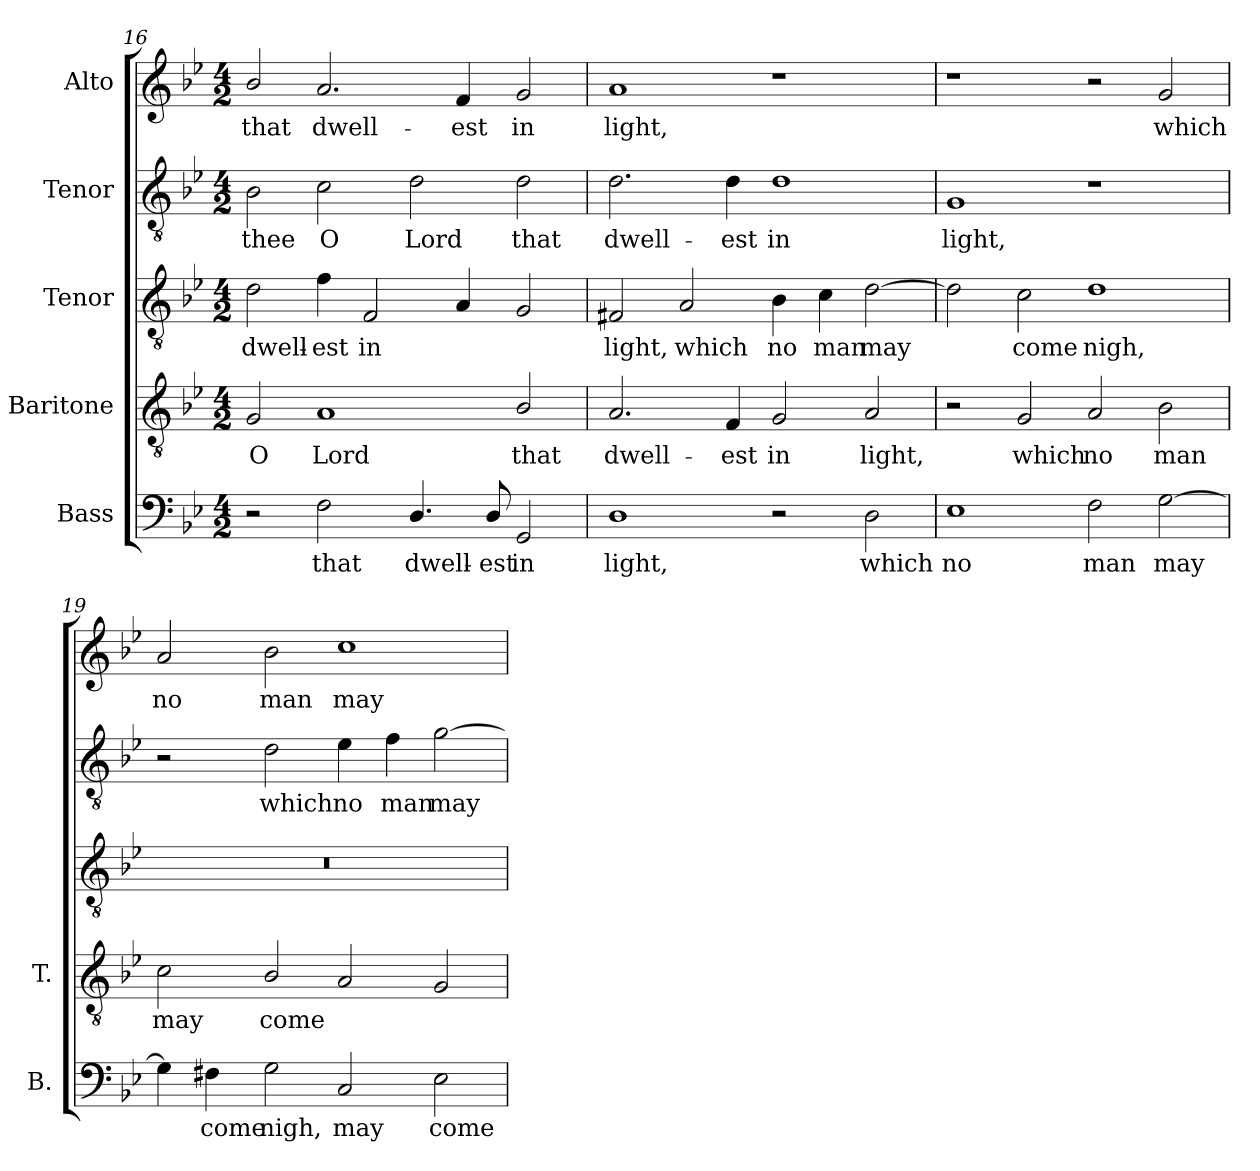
**kern	**text	**kern	**text	**kern	**text	**kern	**text	**kern	**text
*part5	*part5	*part4	*part4	*part3	*part3	*part2	*part2	*part1	*part1
*staff5	*staff5	*staff4	*staff4	*staff3	*staff3	*staff2	*staff2	*staff1	*staff1
*I"Bass	*	*I"Baritone	*	*I"Tenor	*	*I"Tenor	*	*I"Alto	*
*I'B.	*	*I'T.	*	*	*	*	*	*	*
*clefF4	*	*clefGv2	*	*clefGv2	*	*clefGv2	*	*clefG2	*
*	*	*ITrd7c12	*	*ITrd7c12	*	*ITrd7c12	*	*	*
*k[b-e-]	*	*k[b-e-]	*	*k[b-e-]	*	*k[b-e-]	*	*k[b-e-]	*
*B-:	*	*B-:	*	*B-:	*	*B-:	*	*B-:	*
*M4/2	*	*M4/2	*	*M4/2	*	*M4/2	*	*M4/2	*
=16	=16	=16	=16	=16	=16	=16	=16	=16	=16
!	!	!	!LO:LY:b:color=#000000	!	!	!	!	!	!
!	!	!	!	!	!LO:LY:b:color=#000000	!	!	!	!
!	!	!	!	!	!	!	!LO:LY:b:color=#000000	!	!
!	!	!	!	!	!	!	!	!	!LO:LY:b:color=#000000
2r	.	2GGi/	O	2Di\	dwell-	2BB-i\	thee	2b-i/	that
!	!LO:LY:b:color=#000000	!	!	!	!	!	!	!	!
!	!	!	!LO:LY:b:color=#000000	!	!	!	!	!	!
!	!	!	!	!	!LO:LY:b:color=#000000	!	!	!	!
!	!	!	!	!	!	!	!LO:LY:b:color=#000000	!	!
!	!	!	!	!	!	!	!	!	!LO:LY:b:color=#000000
2Fi\	that	1AAi	Lord	4Fi\	-est	2Ci\	O	2.ai/	dwell-
!	!	!	!	!	!LO:LY:b:color=#000000	!	!	!	!
.	.	.	.	2FFi/	in	.	.	.	.
!	!LO:LY:b:color=#000000	!	!	!	!	!	!	!	!
!	!	!	!	!	!	!	!LO:LY:b:color=#000000	!	!
4.Di/	dwell-	.	.	.	.	2Di\	Lord	.	.
!	!	!	!	!	!	!	!	!	!LO:LY:b:color=#000000
.	.	.	.	4AAi/	.	.	.	4fi/	-est
!	!LO:LY:b:color=#000000	!	!	!	!	!	!	!	!
8Di/	-est	.	.	.	.	.	.	.	.
!	!LO:LY:b:color=#000000	!	!	!	!	!	!	!	!
!	!	!	!LO:LY:b:color=#000000	!	!	!	!	!	!
!	!	!	!	!	!	!	!LO:LY:b:color=#000000	!	!
!	!	!	!	!	!	!	!	!	!LO:LY:b:color=#000000
2GGi/	in	2BB-i/	that	2GGi/	.	2Di\	that	2gi/	in
=17	=17	=17	=17	=17	=17	=17	=17	=17	=17
!	!LO:LY:b:color=#000000	!	!	!	!	!	!	!	!
!	!	!	!LO:LY:b:color=#000000	!	!	!	!	!	!
!	!	!	!	!	!LO:LY:b:color=#000000	!	!	!	!
!	!	!	!	!	!	!	!LO:LY:b:color=#000000	!	!
!	!	!	!	!	!	!	!	!	!LO:LY:b:color=#000000
1Di	light,	2.AAi/	dwell-	2FF#Xi/	light,	2.Di\	dwell-	1ai	light,
!	!	!	!	!	!LO:LY:b:color=#000000	!	!	!	!
.	.	.	.	2AAi/	which	.	.	.	.
!	!	!	!LO:LY:b:color=#000000	!	!	!	!	!	!
!	!	!	!	!	!	!	!LO:LY:b:color=#000000	!	!
.	.	4FFi/	-est	.	.	4Di\	-est	.	.
!	!	!	!LO:LY:b:color=#000000	!	!	!	!	!	!
!	!	!	!	!	!LO:LY:b:color=#000000	!	!	!	!
!	!	!	!	!	!	!	!LO:LY:b:color=#000000	!	!
2r	.	2GGi/	in	4BB-i\	no	1Di	in	1r	.
!	!	!	!	!	!LO:LY:b:color=#000000	!	!	!	!
.	.	.	.	4Ci\	man	.	.	.	.
!	!LO:LY:b:color=#000000	!	!	!	!	!	!	!	!
!	!	!	!LO:LY:b:color=#000000	!	!	!	!	!	!
!	!	!	!	!	!LO:LY:b:color=#000000	!	!	!	!
2Di\	which	2AAi/	light,	[2Di\	may	.	.	.	.
=18	=18	=18	=18	=18	=18	=18	=18	=18	=18
!	!LO:LY:b:color=#000000	!	!	!	!	!	!	!	!
!	!	!	!	!	!	!	!LO:LY:b:color=#000000	!	!
1E-i	no	2r	.	2Di\]	.	1GGi	light,	1r	.
!	!	!	!LO:LY:b:color=#000000	!	!	!	!	!	!
!	!	!	!	!	!LO:LY:b:color=#000000	!	!	!	!
.	.	2GGi/	which	2Ci\	come	.	.	.	.
!	!LO:LY:b:color=#000000	!	!	!	!	!	!	!	!
!	!	!	!LO:LY:b:color=#000000	!	!	!	!	!	!
!	!	!	!	!	!LO:LY:b:color=#000000	!	!	!	!
2Fi\	man	2AAi/	no	1Di	nigh,	1r	.	2r	.
!	!LO:LY:b:color=#000000	!	!	!	!	!	!	!	!
!	!	!	!LO:LY:b:color=#000000	!	!	!	!	!	!
!	!	!	!	!	!	!	!	!	!LO:LY:b:color=#000000
[2Gi\	may	2BB-i\	man	.	.	.	.	2gi/	which
!!LO:LB:g=z
=19	=19	=19	=19	=19	=19	=19	=19	=19	=19
!	!	!	!LO:LY:b:color=#000000	!LO:N:vis=1	!	!	!	!	!
!	!	!	!	!	!	!	!	!	!LO:LY:b:color=#000000
4Gi\]	.	2Ci\	may	0r	.	2r	.	2ai/	no
!	!LO:LY:b:color=#000000	!	!	!	!	!	!	!	!
4F#Xi\	come	.	.	.	.	.	.	.	.
!	!LO:LY:b:color=#000000	!	!	!	!	!	!	!	!
!	!	!	!LO:LY:b:color=#000000	!	!	!	!	!	!
!	!	!	!	!	!	!	!LO:LY:b:color=#000000	!	!
!	!	!	!	!	!	!	!	!	!LO:LY:b:color=#000000
2Gi\	nigh,	2BB-i/	come	.	.	2Di\	which	2b-i\	man
!	!LO:LY:b:color=#000000	!	!	!	!	!	!	!	!
!	!	!	!	!	!	!	!LO:LY:b:color=#000000	!	!
!	!	!	!	!	!	!	!	!	!LO:LY:b:color=#000000
2Ci/	may	2AAi/	.	.	.	4E-i\	no	1cci	may
!	!	!	!	!	!	!	!LO:LY:b:color=#000000	!	!
.	.	.	.	.	.	4Fi\	man	.	.
!	!LO:LY:b:color=#000000	!	!	!	!	!	!	!	!
!	!	!	!	!	!	!	!LO:LY:b:color=#000000	!	!
2E-i\	come	2GGi/	.	.	.	[2Gi\	may	.	.
=	=	=	=	=	=	=	=	=	=
*-	*-	*-	*-	*-	*-	*-	*-	*-	*-
